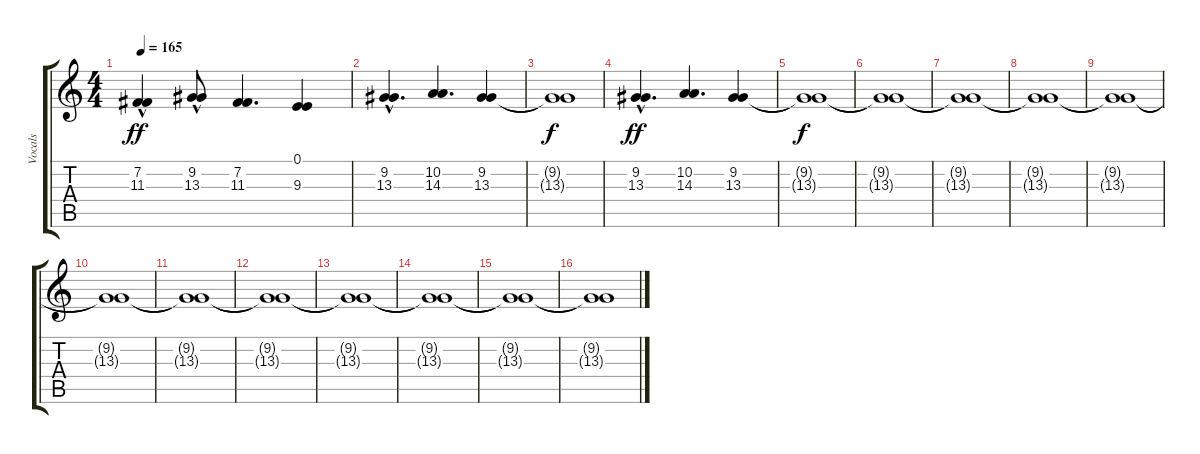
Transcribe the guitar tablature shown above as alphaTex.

\track ("Vocals" "Vocals") {instrument acousticgrandpiano}
\staff {score tabs}
\tuning (E4 B3 G3 D3 A2 E2) {hide}
\ts (4 4)
\tempo 165
\clef g2
\ks c
(7.2{hac} 11.3{hac}).4{dy ff} (9.2{hac} 13.3{hac}).8 (7.2 11.3).4{d} (0.1 9.3).4 |
(9.2{hac} 13.3{hac}).4{d} (10.2 14.3).4{d} (9.2 13.3).4 |
(9.2{t} 13.3{t}).1{dy f} |
(9.2{hac} 13.3{hac}).4{d dy ff} (10.2 14.3).4{d} (9.2 13.3).4 |
(9.2{t} 13.3{t}).1{dy f} |
(9.2{t} 13.3{t}).1 |
(9.2{t} 13.3{t}).1 |
(9.2{t} 13.3{t}).1 |
(9.2{t} 13.3{t}).1 |
(9.2{t} 13.3{t}).1 |
(9.2{t} 13.3{t}).1 |
(9.2{t} 13.3{t}).1 |
(9.2{t} 13.3{t}).1 |
(9.2{t} 13.3{t}).1 |
(9.2{t} 13.3{t}).1 |
(9.2{t} 13.3{t}).1
